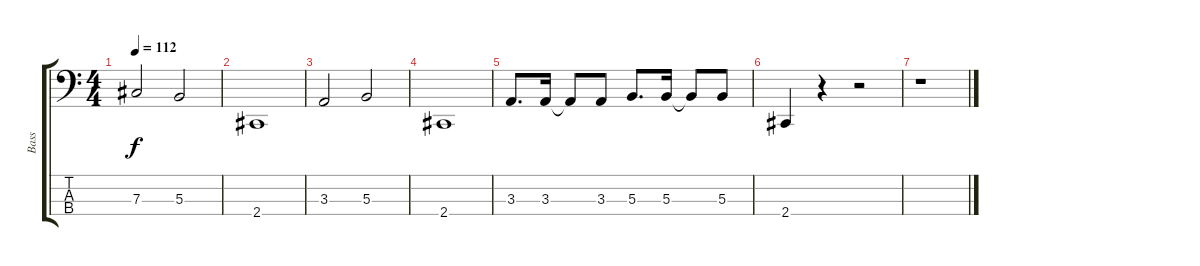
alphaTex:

\track ("Bass" "Bass") {instrument electricbasspick}
\staff {score tabs}
\tuning (E2 B1 Gb1 B0) {hide}
\ts (4 4)
\tempo 112
\clef f4
\ks c
7.3.2{dy f} 5.3.2 |
2.4.1 |
3.3.2 5.3.2 |
2.4.1 |
3.3.8{d} 3.3.16 3.3{t}.8 3.3.8 5.3.8{d} 5.3.16 5.3{t}.8 5.3.8 |
2.4.4 r.4 r.2 |
r.1
